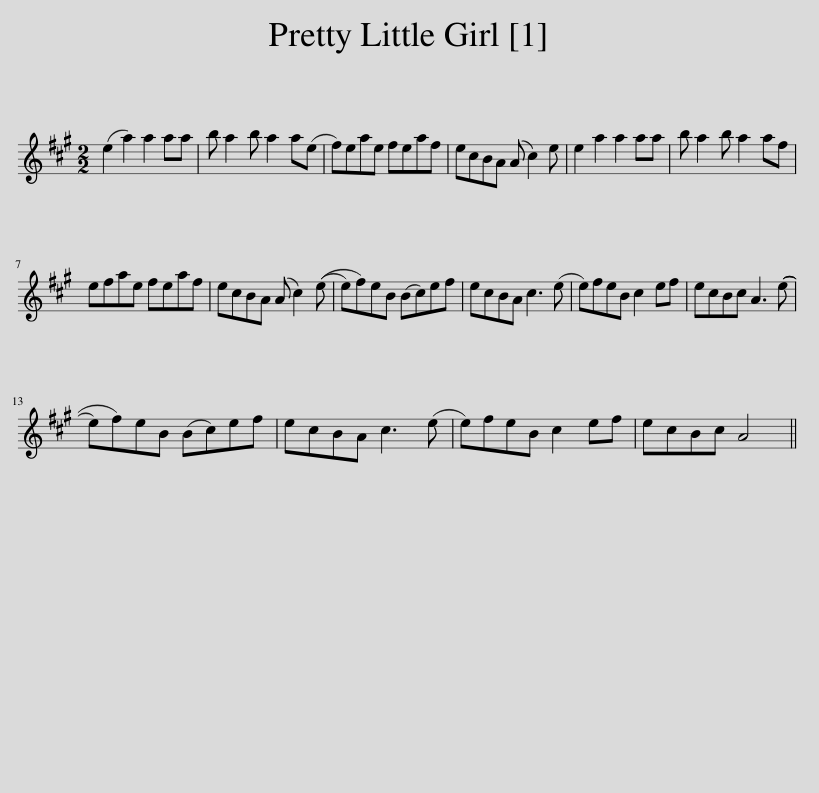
X:1
L:1/8
M:2/2
I:linebreak $
K:A
V:1 treble
V:1
 (e2 a2) a2 aa | b a2 b a2 a(e | f)eae feaf | ecBA (A c2) e | e2 a2 a2 aa | %5
 b a2 b a2 af |$ efae feaf | ecBA (A c2) ((e | e)f)eB (Bc)ef | ecBA c3 (e | %10
 e)feB c2 ef | ecBc A3 ((e |$ e)f)eB (Bc)ef | ecBA c3 (e | e)feB c2 ef | %15
 ecBc A4 || %16
